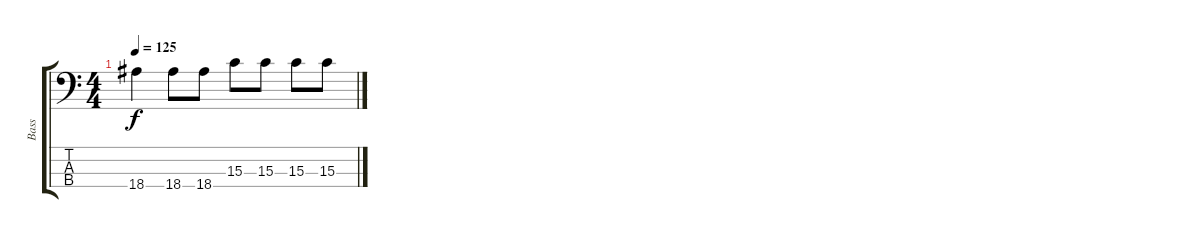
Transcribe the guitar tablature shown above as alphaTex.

\track ("Bass " "Bass ") {instrument electricbassfinger}
\staff {score tabs}
\tuning (G2 D2 A1 E1) {hide}
\ts (4 4)
\tempo 125
\clef f4
\ks c
18.4.4{dy f} 18.4.8 18.4.8 15.3.8 15.3.8 15.3.8 15.3.8
